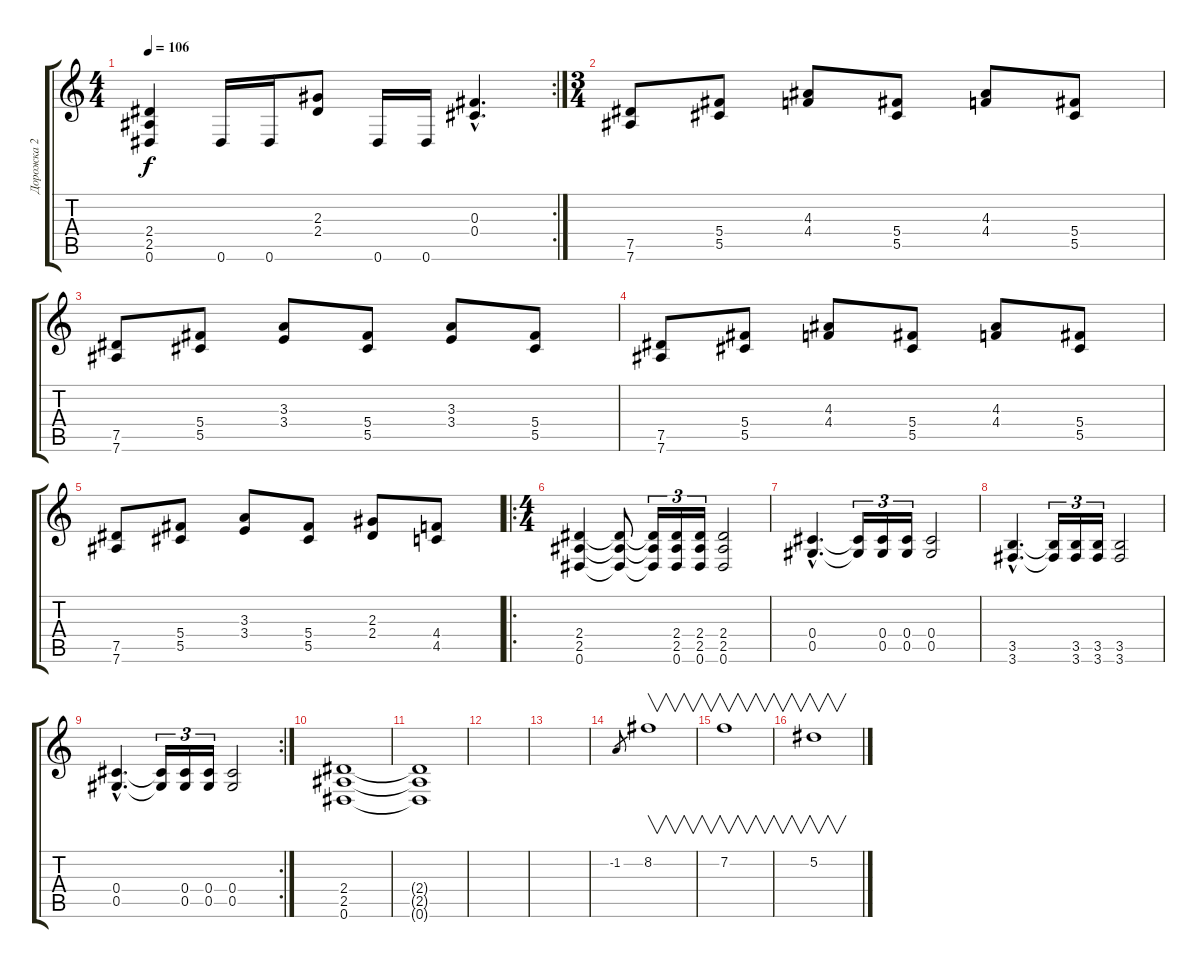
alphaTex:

\track ("Дорожка 2" "Дорожка 2") {instrument distortionguitar}
\staff {score tabs}
\tuning (Eb4 Bb3 Gb3 Db3 Ab2 Eb2) {hide}
\rc 2
\ts (4 4)
\tempo 106
\clef g2
\ks c
(2.4 2.5 0.6).4{dy f} 0.6.16 0.6.16 (2.3 2.4).8 0.6.16 0.6.16 (0.3{hac} 0.4{hac}).4{d} |
\ts (3 4)
(7.5 7.6).8 (5.4 5.5).8 (4.3 4.4).8 (5.4 5.5).8 (4.3 4.4).8 (5.4 5.5).8 |
(7.5 7.6).8 (5.4 5.5).8 (3.3 3.4).8 (5.4 5.5).8 (3.3 3.4).8 (5.4 5.5).8 |
(7.5 7.6).8 (5.4 5.5).8 (4.3 4.4).8 (5.4 5.5).8 (4.3 4.4).8 (5.4 5.5).8 |
(7.5 7.6).8 (5.4 5.5).8 (3.3 3.4).8 (5.4 5.5).8 (2.3 2.4).8 (4.4 4.5).8 |
\ro
\ts (4 4)
(2.4 2.5 0.6).4 (2.4{t} 2.5{t} 0.6{t}).8 (2.4{t} 2.5{t} 0.6{t}).16{tu (3 2)} (2.4 2.5 0.6).16{tu (3 2)} (2.4 2.5 0.6).16{tu (3 2)} (2.4 2.5 0.6).2 |
(0.4{hac} 0.5{hac}).4{d} (0.4{t} 0.5{t}).16{tu (3 2)} (0.4 0.5).16{tu (3 2)} (0.4 0.5).16{tu (3 2)} (0.4 0.5).2 |
(3.5{hac} 3.6{hac}).4{d} (3.5{t} 3.6{t}).16{tu (3 2)} (3.5 3.6).16{tu (3 2)} (3.5 3.6).16{tu (3 2)} (3.5 3.6).2 |
\rc 2
(0.4{hac} 0.5{hac}).4{d} (0.4{t} 0.5{t}).16{tu (3 2)} (0.4 0.5).16{tu (3 2)} (0.4 0.5).16{tu (3 2)} (0.4 0.5).2 |
(2.4 2.5 0.6).1 |
(2.4{t} 2.5{t} 0.6{t}).1{volume 6} |
|
|
-1.2.8{gr} 8.2.1{v} |
7.2.1{v} |
5.2.1{v}
